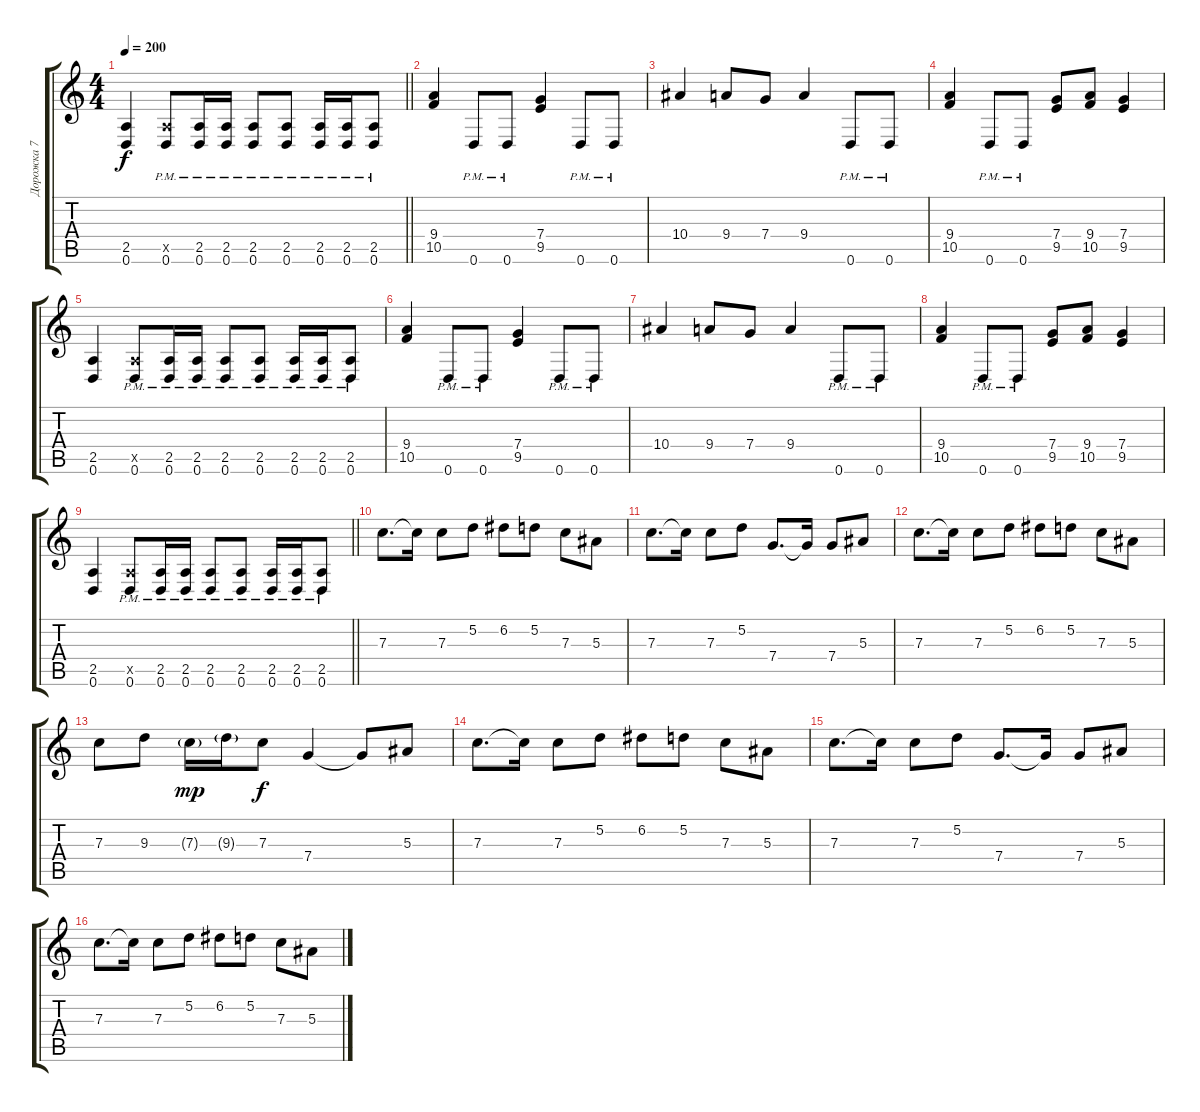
\track ("Дорожка 7" "Дорожка 7") {instrument overdrivenguitar}
\staff {score tabs}
\tuning (D4 A3 F3 C3 G2 D2) {hide}
\ts (4 4)
\tempo 200
\clef g2
\barLineRight lightlight
\ks c
(2.5 0.6).4{dy f} (2.5{x} 0.6{pm}).8 (2.5{pm} 0.6{pm}).16 (2.5{pm} 0.6{pm}).16 (2.5{pm} 0.6{pm}).8 (2.5{pm} 0.6{pm}).8 (2.5{pm} 0.6{pm}).16 (2.5{pm} 0.6{pm}).16 (2.5{pm} 0.6{pm}).8 |
\section ("" "")
(9.4 10.5).4 0.6{pm}.8 0.6{pm}.8 (7.4 9.5).4 0.6{pm}.8 0.6{pm}.8 |
10.4.4 9.4.8 7.4.8 9.4.4 0.6{pm}.8 0.6{pm}.8 |
(9.4 10.5).4 0.6{pm}.8 0.6{pm}.8 (7.4 9.5).8 (9.4 10.5).8 (7.4 9.5).4 |
(2.5 0.6).4 (2.5{x} 0.6{pm}).8 (2.5{pm} 0.6{pm}).16 (2.5{pm} 0.6{pm}).16 (2.5{pm} 0.6{pm}).8 (2.5{pm} 0.6{pm}).8 (2.5{pm} 0.6{pm}).16 (2.5{pm} 0.6{pm}).16 (2.5{pm} 0.6{pm}).8 |
(9.4 10.5).4 0.6{pm}.8 0.6{pm}.8 (7.4 9.5).4 0.6{pm}.8 0.6{pm}.8 |
10.4.4 9.4.8 7.4.8 9.4.4 0.6{pm}.8 0.6{pm}.8 |
(9.4 10.5).4 0.6{pm}.8 0.6{pm}.8 (7.4 9.5).8 (9.4 10.5).8 (7.4 9.5).4 |
\barLineRight lightlight
(2.5 0.6).4 (2.5{x} 0.6{pm}).8 (2.5{pm} 0.6{pm}).16 (2.5{pm} 0.6{pm}).16 (2.5{pm} 0.6{pm}).8 (2.5{pm} 0.6{pm}).8 (2.5{pm} 0.6{pm}).16 (2.5{pm} 0.6{pm}).16 (2.5{pm} 0.6{pm}).8 |
\section ("" "")
7.3.8{d} 7.3{t}.16 7.3.8 5.2.8 6.2.8 5.2.8 7.3.8 5.3.8 |
7.3.8{d} 7.3{t}.16 7.3.8 5.2.8 7.4.8{d} 7.4{t}.16 7.4.8 5.3.8 |
7.3.8{d} 7.3{t}.16 7.3.8 5.2.8 6.2.8 5.2.8 7.3.8 5.3.8 |
7.3.8 9.3.8 7.3{g}.16{dy mp} 9.3{g}.16 7.3.8{dy f} 7.4.4 7.4{t}.8 5.3.8 |
7.3.8{d} 7.3{t}.16 7.3.8 5.2.8 6.2.8 5.2.8 7.3.8 5.3.8 |
7.3.8{d} 7.3{t}.16 7.3.8 5.2.8 7.4.8{d} 7.4{t}.16 7.4.8 5.3.8 |
7.3.8{d} 7.3{t}.16 7.3.8 5.2.8 6.2.8 5.2.8 7.3.8 5.3.8
